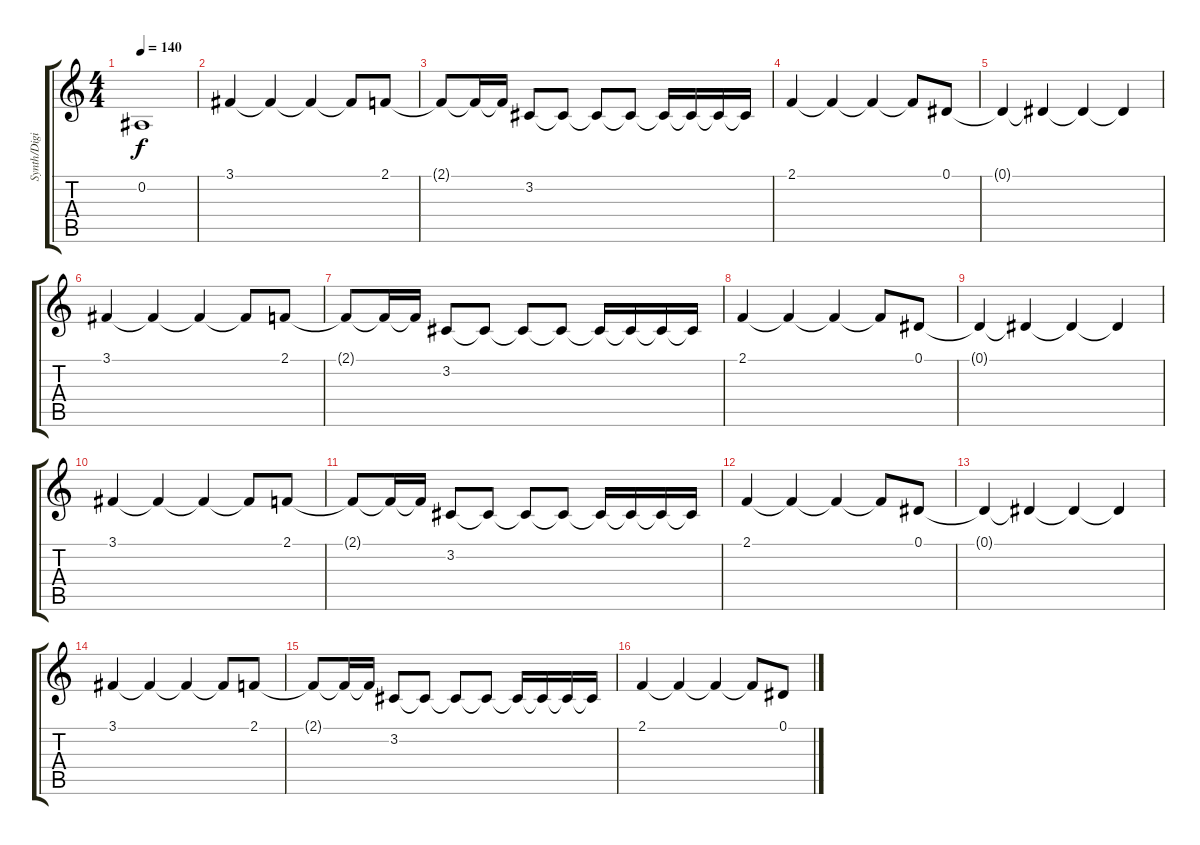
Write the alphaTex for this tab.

\track ("Synth/Digitech Whammy solo" "Synth/Digi") {instrument lead1square}
\staff {score tabs}
\tuning (Eb4 Bb3 Gb3 Db3 Ab2 Eb2) {hide}
\ts (4 4)
\tempo 140
\clef g2
\ks c
0.2{t}.1{dy f} |
3.1.4 3.1{t}.4 3.1{t}.4 3.1{t}.8 2.1.8 |
2.1{t}.8 2.1{t}.16 2.1{t}.16 3.2.8 3.2{t}.8 3.2{t}.8 3.2{t}.8 3.2{t}.16 3.2{t}.16 3.2{t}.16 3.2{t}.16 |
2.1.4 2.1{t}.4 2.1{t}.4 2.1{t}.8 0.1.8 |
0.1{t}.4 0.1{t}.4 0.1{t}.4 0.1{t}.4 |
3.1.4 3.1{t}.4 3.1{t}.4 3.1{t}.8 2.1.8 |
2.1{t}.8 2.1{t}.16 2.1{t}.16 3.2.8 3.2{t}.8 3.2{t}.8 3.2{t}.8 3.2{t}.16 3.2{t}.16 3.2{t}.16 3.2{t}.16 |
2.1.4 2.1{t}.4 2.1{t}.4 2.1{t}.8 0.1.8 |
0.1{t}.4 0.1{t}.4 0.1{t}.4 0.1{t}.4 |
3.1.4 3.1{t}.4 3.1{t}.4 3.1{t}.8 2.1.8 |
2.1{t}.8 2.1{t}.16 2.1{t}.16 3.2.8 3.2{t}.8 3.2{t}.8 3.2{t}.8 3.2{t}.16 3.2{t}.16 3.2{t}.16 3.2{t}.16 |
2.1.4 2.1{t}.4 2.1{t}.4 2.1{t}.8 0.1.8 |
0.1{t}.4 0.1{t}.4 0.1{t}.4 0.1{t}.4 |
3.1.4 3.1{t}.4 3.1{t}.4 3.1{t}.8 2.1.8 |
2.1{t}.8 2.1{t}.16 2.1{t}.16 3.2.8 3.2{t}.8 3.2{t}.8 3.2{t}.8 3.2{t}.16 3.2{t}.16 3.2{t}.16 3.2{t}.16 |
2.1.4 2.1{t}.4 2.1{t}.4 2.1{t}.8 0.1.8
